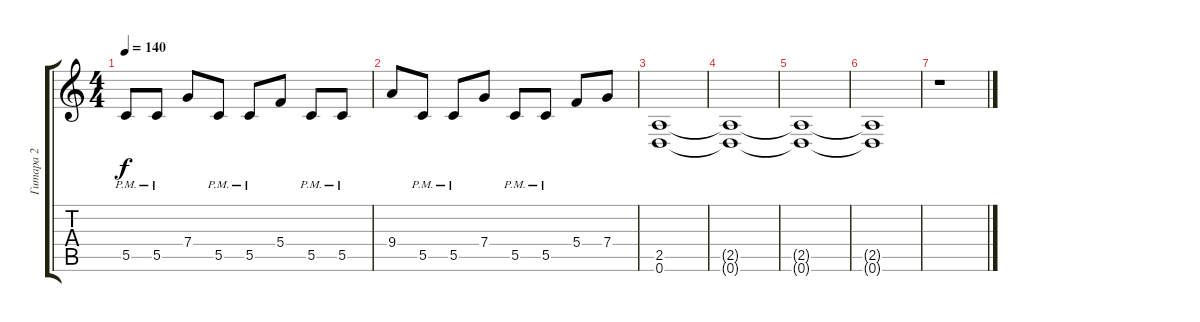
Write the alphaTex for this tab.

\track ("Гитара 2" "Гитара 2") {instrument overdrivenguitar}
\staff {score tabs}
\tuning (D4 A3 F3 C3 G2 D2) {hide}
\ts (4 4)
\tempo 140
\clef g2
\ks c
5.5{pm}.8{dy f} 5.5{pm}.8 7.4.8 5.5{pm}.8 5.5{pm}.8 5.4.8 5.5{pm}.8 5.5{pm}.8 |
9.4.8 5.5{pm}.8 5.5{pm}.8 7.4.8 5.5{pm}.8 5.5{pm}.8 5.4.8 7.4.8 |
(2.5 0.6).1 |
(2.5{t} 0.6{t}).1 |
(2.5{t} 0.6{t}).1 |
(2.5{t} 0.6{t}).1 |
r.1
